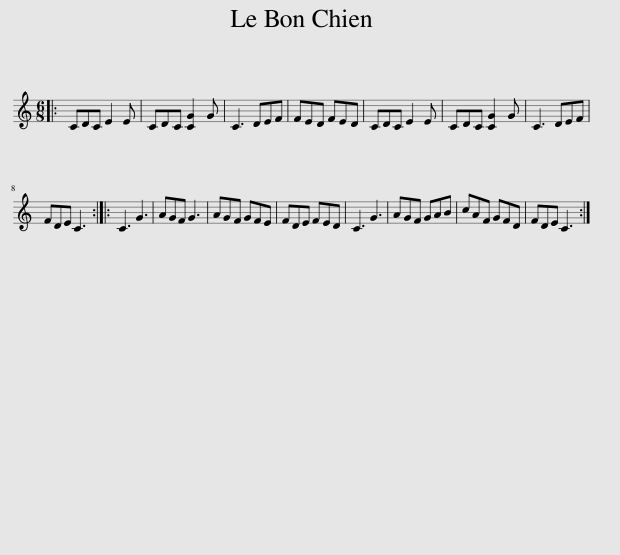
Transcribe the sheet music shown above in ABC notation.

X:1
L:1/8
M:6/8
I:linebreak $
K:C
V:1 treble
V:1
|: CDC E2 E | CDC [CG]2 G | C3 DEF | FED FED | CDC E2 E | %5
 CDC [CG]2 G | C3 DEF |$ FDE C3 :: C3 G3 | AGF G3 | %10
 AGF GFE | FDE FED | C3 G3 | AGF GAB | cAF GFD | %15
 FDE C3 :| %16
